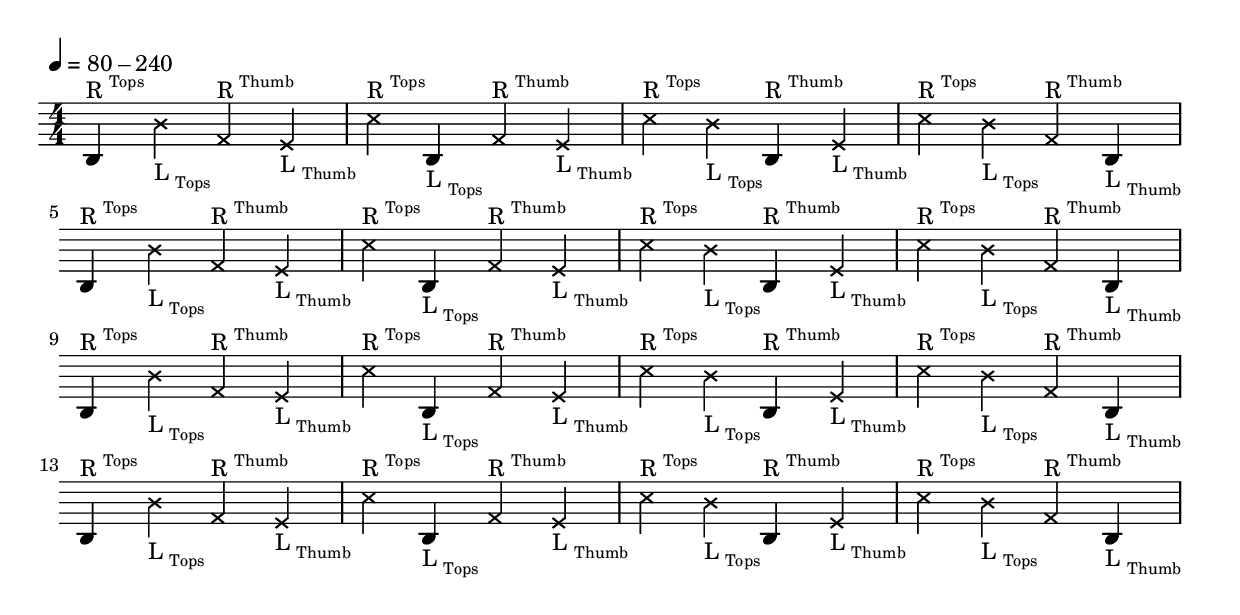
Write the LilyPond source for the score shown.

\version "2.24.1"
\include "../global.ly"

\layout {
  indent = -3.5
}

\relative {
  \defaultScoreSettings
  \tempo 4 = 80 - 240
  \time 4/4

  \rimNote

  \repeat unfold 4 {
    \once \defaultNote b4^\RTopsTop                    b'_\LTopsBtm                     f^\RThumbTop                     e_\LThumbBtm 
                      c'4^\RTopsTop \once \defaultNote b,_\LTopsBtm                    f'^\RThumbTop                     e_\LThumbBtm 
                      c'4^\RTopsTop                     b_\LTopsBtm \once \defaultNote b,^\RThumbTop                     e_\LThumbBtm 
                      c'4^\RTopsTop                     b_\LTopsBtm                     f^\RThumbTop \once \defaultNote b,_\LThumbBtm 
    \break
  }

  \resetNoteHead
}